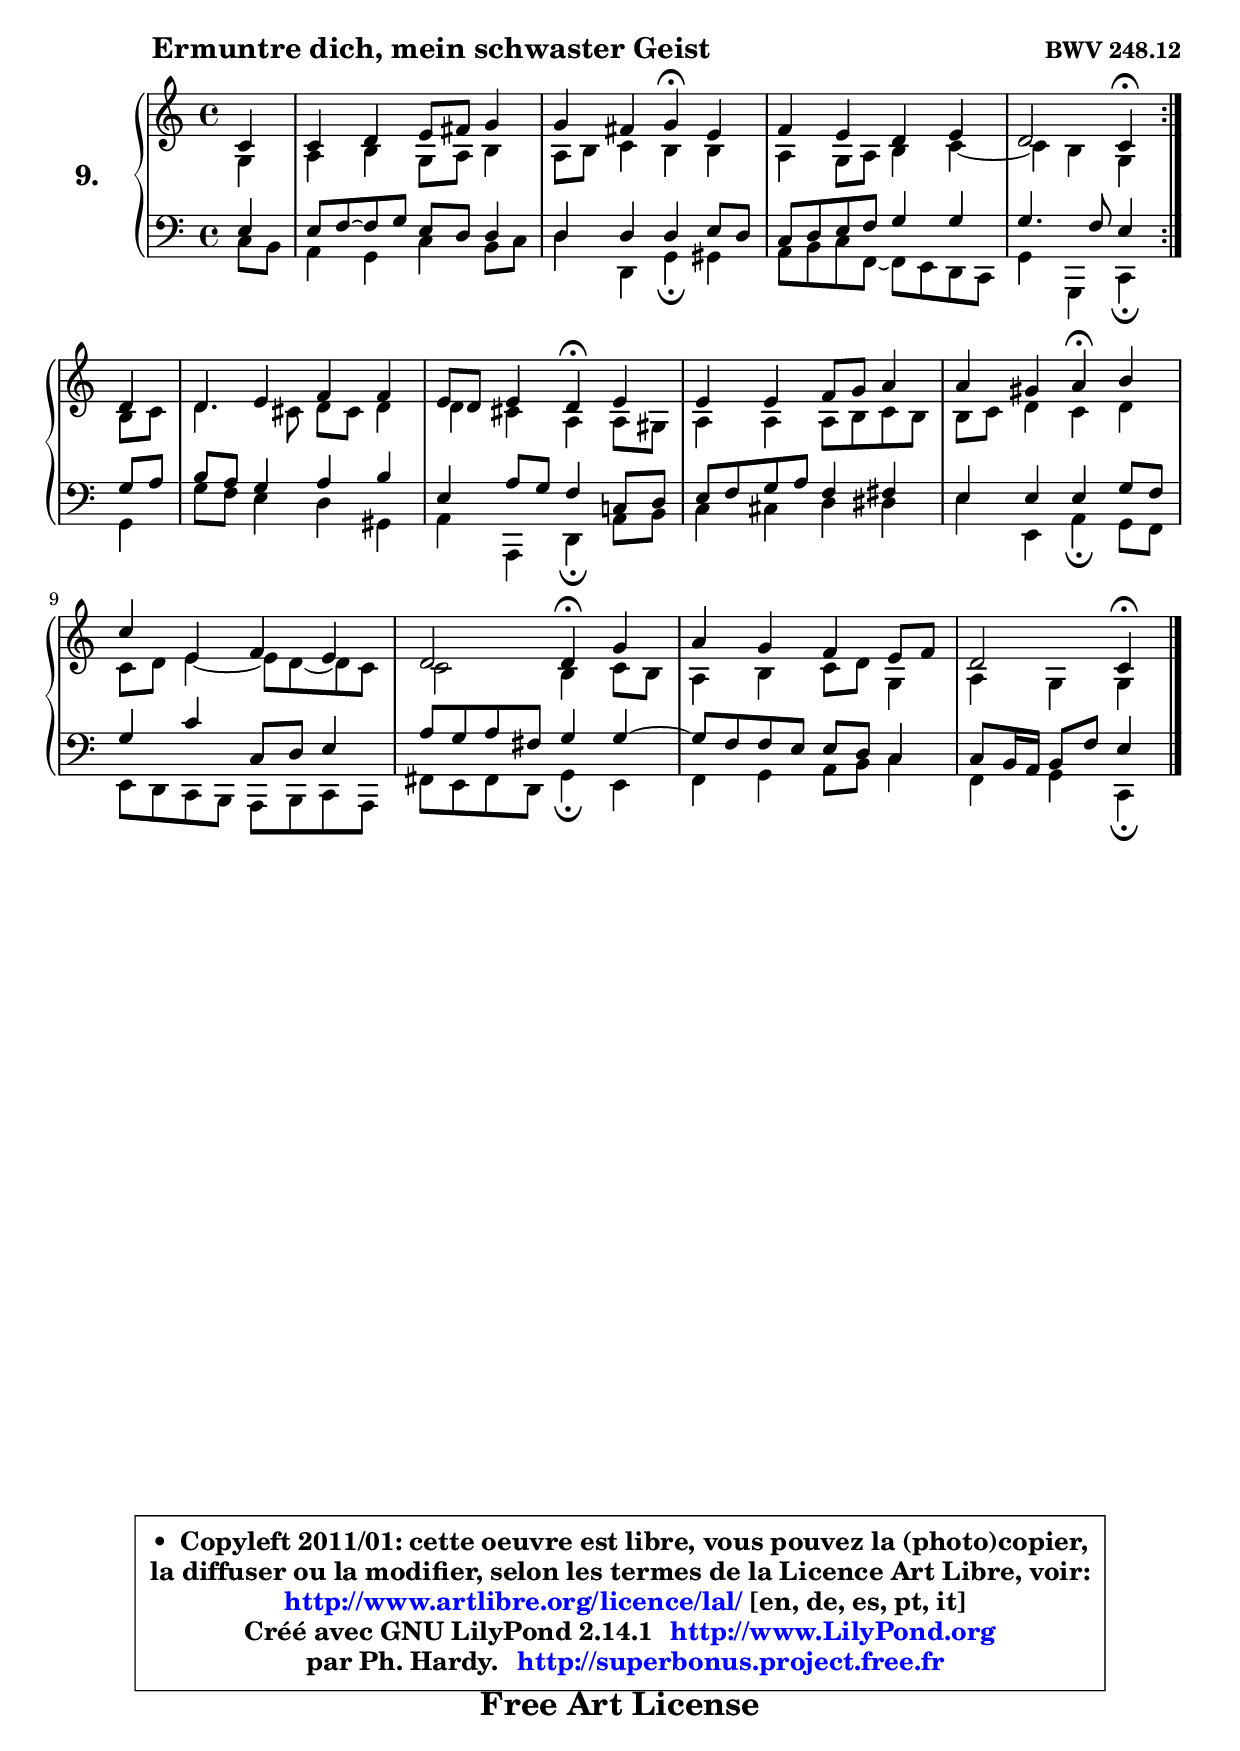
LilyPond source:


\version "2.14.1"

    \paper {
%	system-system-spacing #'padding = #0.1
%	score-system-spacing #'padding = #0.1
%	ragged-bottom = ##f
%	ragged-last-bottom = ##f
	}

    \header {
      opus = \markup { \bold "BWV 248.12" }
      piece = \markup { \hspace #9 \fontsize #2 \bold "Ermuntre dich, mein schwaster Geist" }
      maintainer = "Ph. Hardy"
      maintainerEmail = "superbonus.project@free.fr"
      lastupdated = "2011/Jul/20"
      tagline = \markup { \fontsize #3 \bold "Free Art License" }
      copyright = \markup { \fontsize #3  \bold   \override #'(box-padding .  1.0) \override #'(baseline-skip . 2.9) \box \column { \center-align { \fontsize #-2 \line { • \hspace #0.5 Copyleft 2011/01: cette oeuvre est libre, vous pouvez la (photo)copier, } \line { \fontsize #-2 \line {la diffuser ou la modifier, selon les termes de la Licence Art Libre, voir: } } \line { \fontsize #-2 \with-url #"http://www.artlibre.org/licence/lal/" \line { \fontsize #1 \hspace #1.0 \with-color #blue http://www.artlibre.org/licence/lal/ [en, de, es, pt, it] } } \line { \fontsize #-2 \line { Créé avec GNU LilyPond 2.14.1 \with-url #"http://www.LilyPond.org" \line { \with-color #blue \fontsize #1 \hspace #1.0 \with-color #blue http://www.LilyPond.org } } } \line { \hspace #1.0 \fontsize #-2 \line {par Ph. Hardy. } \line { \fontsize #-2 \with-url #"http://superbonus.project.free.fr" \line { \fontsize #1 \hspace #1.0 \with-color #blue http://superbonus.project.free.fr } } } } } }

	  }

  guidemidi = {
	\repeat volta 2 {
        r4 |
        R1 |
        r2 \tempo 4 = 30 r4 \tempo 4 = 78 r4 |
        R1 |
        r2 \tempo 4 = 30 r4 \tempo 4 = 78 } %fin du repeat
        r4 |
        R1 |
        r2 \tempo 4 = 30 r4 \tempo 4 = 78 r4 |
        R1 |
        r2 \tempo 4 = 30 r4 \tempo 4 = 78 r4 |
        R1 |
        r2 \tempo 4 = 30 r4 \tempo 4 = 78 r4 |
        R1 |
        r2 \tempo 4 = 30 r4 
	}

  upper = {
\displayLilyMusic \transpose g c {
	\time 4/4
	\key g \major
	\clef treble
	\partial 4
        \mergeDifferentlyDottedOn
	\voiceOne
	<< { 
	% SOPRANO
	\set Voice.midiInstrument = "acoustic grand"
	\relative c'' {
	\repeat volta 2 {
        g4 |
        g4 a b8 cis d4 |
        d4 cis d\fermata b4 |
        c4 b a b |
        a2 g4\fermata } %fin du repeat
        a4 |
        a4 b c c |
        b8 a b4 a\fermata b4 |
        b4 b c8 d e4 |
        e4 dis e\fermata fis |
        g4 b, c b |
        a2 a4\fermata d |
        e4 d c b8 c |
        a2 g4\fermata
        \bar "|."
	} % fin de relative
	}

	\context Voice="1" { \voiceTwo 
	% ALTO
	\set Voice.midiInstrument = "acoustic grand"
	\relative c' {
	\repeat volta 2 {
        d4 |
        e4 fis d8 e fis4 |
        e8 fis g4 fis fis |
        e4 d8 e fis4 g ~ |
        g4 fis d } %fin du repeat
        fis8 g |
        a4. gis8 a gis a4 |
        a4 gis e e8 dis |
        e4 e e8 fis g fis |
        fis8 g a4 g a |
        g8 a b4 ~ b8 a ~ a g |
        g2 fis4 g8 fis |
        e4 fis g8 a d,4 |
        e4 d d4
        \bar "|."
	} % fin de relative
	\oneVoice
	} >>
}
	}

    lower = {
\transpose g c {
	\time 4/4
	\key g \major
	\clef bass
	\partial 4
	\voiceOne
	<< { 
	% TENOR
	\set Voice.midiInstrument = "acoustic grand"
	\relative c' {
	\repeat volta 2 {
        b4 |
        b8 c8 ~ c d b8 a a4 |
        a4 a a b8 a |
        g8 a b c d4 d |
        d4. c8 b4 } %fin du repeat
        d8 e |
        fis8 e d4 e fis |
        b,4 e8 d c4 g!8 a |
        b8 c d e c4 cis |
        b4 b b d8 c |
        d4 g g,8 a b4 |
        e8 d e cis d4 d ~ |
        d8 c c b b a g4 |
        g8 fis16 e fis8 c' b4
        \bar "|."
	} % fin de relative
	}
	\context Voice="1" { \voiceTwo 
	% BASS
	\set Voice.midiInstrument = "acoustic grand"
	\relative c' {
	\repeat volta 2 {
        g8 fis |
        e4 d g fis8 g |
        a4 a, d\fermata dis |
        e8 fis g c, ~ c b a g |
        d'4 d, g\fermata } %fin du repeat
        d'4 |
        d'8 c b4 a dis, |
        e4 e, a\fermata e'8 fis |
        g4 gis a ais |
        b4 b, e\fermata d8 c |
        b8 a g fis e fis g e |
        cis'8 b cis a d4\fermata b |
        c4 d e8 fis g4 |
        c,4 d g,\fermata
        \bar "|."
	} % fin de relative
	\oneVoice
	} >>
}
	}


    \score { 

	\new PianoStaff <<
	\set PianoStaff.instrumentName = \markup { \bold \huge "9." }
	\new Staff = "upper" \upper
	\new Staff = "lower" \lower
	>>

    \layout {
%	ragged-last = ##f
	\context {
	\Staff
	\override VerticalAxisGroup #'staff-staff-spacing =
	#'(('basic-distance . 10)
	(minimum-distance . 10)
	(padding . 1.1)
	(stretchability . 10))
	 }

	   }

         } % fin de score

  \score {
    \unfoldRepeats { << \guidemidi \upper \lower >> }
    \midi {
    \context {
     \Staff
      \remove "Staff_performer"
               }

     \context {
      \Voice
       \consists "Staff_performer"
                }

     \context { 
      \Score
      tempoWholesPerMinute = #(ly:make-moment 78 4)
		}
	    }
	}


